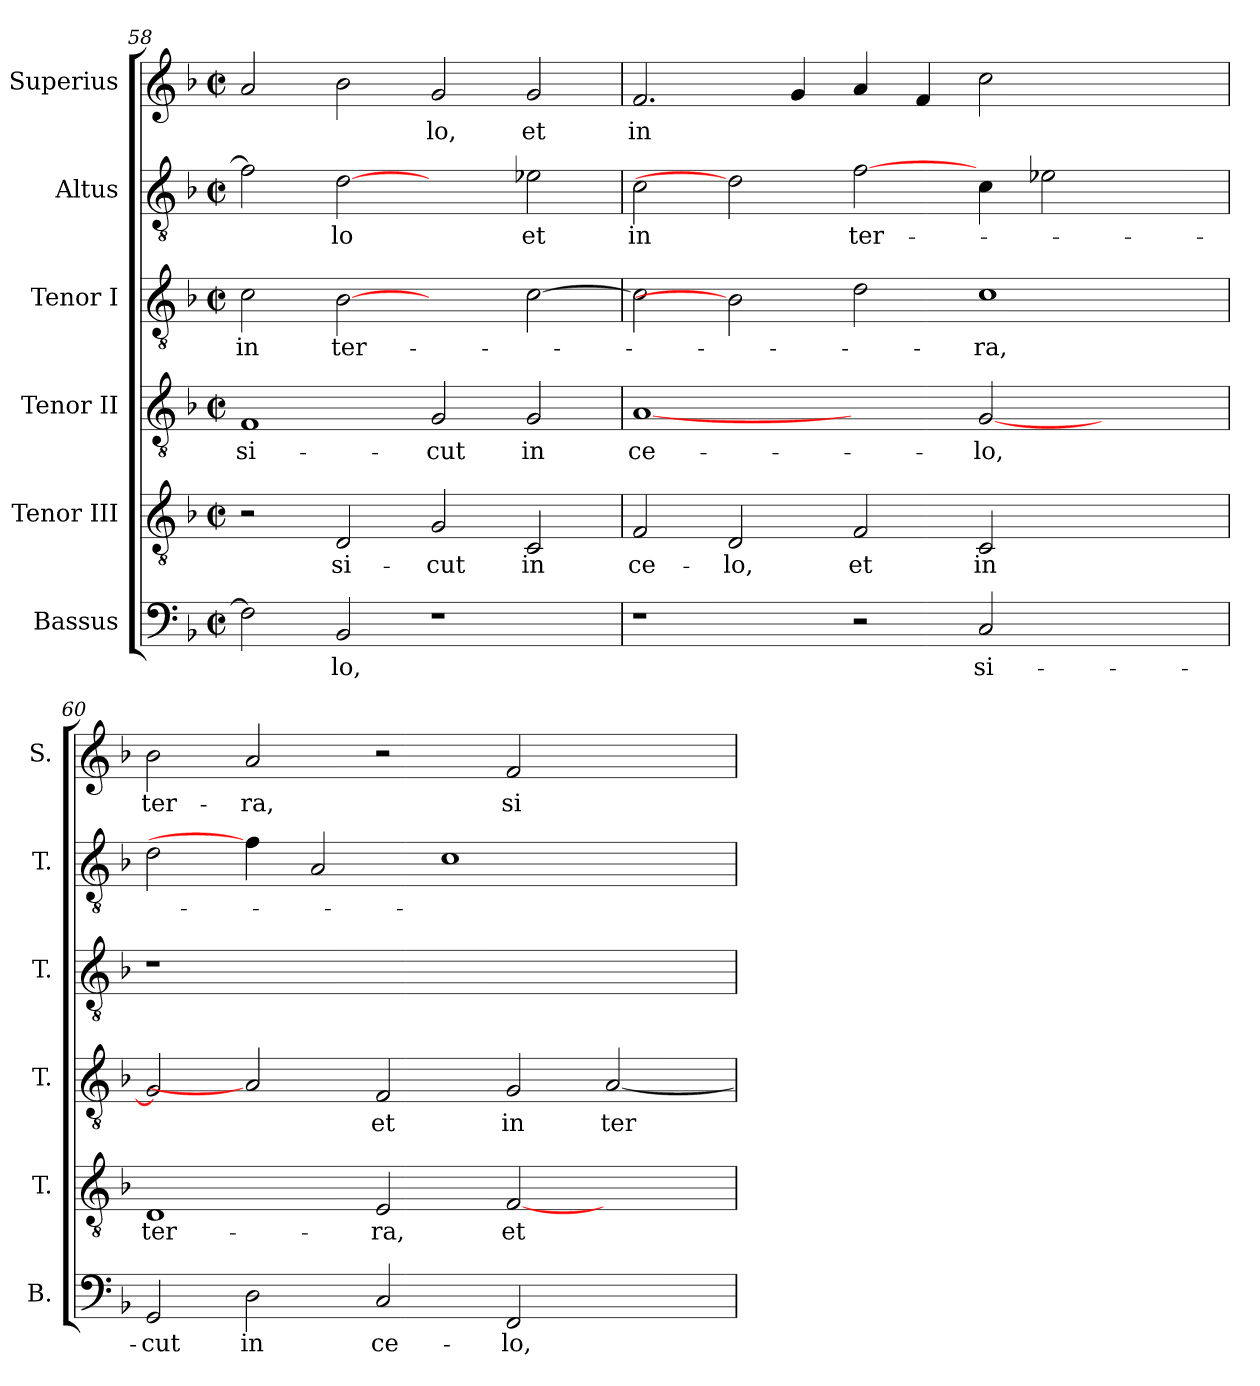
**kern	**text	**kern	**text	**kern	**text	**kern	**text	**kern	**text	**kern	**text
*part6	*part6	*part5	*part5	*part4	*part4	*part3	*part3	*part2	*part2	*part1	*part1
*staff6	*staff6	*staff5	*staff5	*staff4	*staff4	*staff3	*staff3	*staff2	*staff2	*staff1	*staff1
*I"Bassus	*	*I"Tenor III	*	*I"Tenor II	*	*I"Tenor I	*	*I"Altus	*	*I"Superius	*
*I'B.	*	*I'T.	*	*I'T.	*	*I'T.	*	*I'T.	*	*I'S.	*
*clefF4	*	*clefGv2	*	*clefGv2	*	*clefGv2	*	*clefGv2	*	*clefG2	*
*	*	*ITrd7c12	*	*ITrd7c12	*	*ITrd7c12	*	*ITrd7c12	*	*	*
*k[b-]	*	*k[b-]	*	*k[b-]	*	*k[b-]	*	*k[b-]	*	*k[b-]	*
*F:	*	*F:	*	*F:	*	*F:	*	*F:	*	*F:	*
*M2/2	*	*M2/2	*	*M2/2	*	*M2/2	*	*M2/2	*	*M2/2	*
*met(c|)	*	*met(c|)	*	*met(c|)	*	*met(c|)	*	*met(c|)	*	*met(c|)	*
=58	=58	=58	=58	=58	=58	=58	=58	=58	=58	=58	=58
!	!	!	!	!	!LO:LY:b:color=#000000	!	!	!	!	!	!
!	!	!	!	!	!	!	!LO:LY:b:color=#000000	!	!	!	!
2Fi\]	.	2r	.	1FFi	si-	2Ci\	in	2Fi\]	.	2ai/	.
!	!LO:LY:b:color=#000000	!	!	!	!	!	!	!	!	!	!
!	!	!	!LO:LY:b:color=#000000	!	!	!	!	!	!	!	!
!	!	!	!	!	!	!	!LO:LY:b:color=#000000	!	!	!	!
!	!	!	!	!	!	!	!	!	!LO:LY:b:color=#000000	!	!
2BB-i/	-lo,	2DDi/	si-	.	.	[2BB-i	ter-	[2Di	-lo	2b-i\	.
!	!	!	!LO:LY:b:color=#000000	!	!	!	!	!	!	!	!
!	!	!	!	!	!LO:LY:b:color=#000000	!	!	!	!	!	!
!	!	!	!	!	!	!	!	!	!	!	!LO:LY:b:color=#000000
1r	.	2GGi/	-cut	2GGi/	-cut	2ryy	.	2ryy	.	2gi/	-lo,
!	!	!	!LO:LY:b:color=#000000	!	!	!	!	!	!	!	!
!	!	!	!	!	!LO:LY:b:color=#000000	!	!	!	!	!	!
!	!	!	!	!	!	!	!	!	!LO:LY:b:color=#000000	!	!
!	!	!	!	!	!	!	!	!	!	!	!LO:LY:b:color=#000000
.	.	2CCi/	in	2GGi/	in	[>2Ci\	.	2E-Xi\	et	2gi/	et
=59	=59	=59	=59	=59	=59	=59	=59	=59	=59	=59	=59
!	!	!	!LO:LY:b:color=#000000	!	!	!	!	!	!	!	!
!	!	!	!	!	!LO:LY:b:color=#000000	!	!	!	!	!	!
!	!	!	!	!	!	!	!	!	!LO:LY:b:color=#000000	!	!
!	!	!	!	!	!	!	!	!	!	!	!LO:LY:b:color=#000000
1r	.	2FFi/	ce-	[1AAi	ce-	2Ci\]	.	2Ci\	in	2.fi/	in
!	!	!	!LO:LY:b:color=#000000	!	!	!	!	!	!	!	!
.	.	2DDi/	-lo,	.	.	2BB-i]	.	2Di]	.	.	.
.	.	.	.	.	.	.	.	.	.	4gi/	.
!	!	!	!LO:LY:b:color=#000000	!	!	!	!	!	!	!	!
!	!	!	!	!	!	!	!	!	!LO:LY:b:color=#000000	!	!
2r	.	2FFi/	et	2ryy	.	2Di\	.	[2Fi\	ter-	4ai/	.
.	.	.	.	.	.	.	.	.	.	4fi/	.
!	!LO:LY:b:color=#000000	!	!	!	!	!	!	!	!	!	!
!	!	!	!LO:LY:b:color=#000000	!	!	!	!	!	!	!	!
!	!	!	!	!	!LO:LY:b:color=#000000	!	!	!	!	!	!
!	!	!	!	!	!	!	!LO:LY:b:color=#000000	!	!	!	!
2Ci/	si-	2CCi/	in	[<2GGi/	-lo,	1Ci	-ra,	4Ci\	.	2cci\	.
.	.	.	.	.	.	.	.	2E-Xi\	.	.	.
2ryy	.	2ryy	.	2ryy	.	.	.	.	.	2ryy	.
.	.	.	.	.	.	.	.	4ryy	.	.	.
!!LO:LB:g=z
=60	=60	=60	=60	=60	=60	=60	=60	=60	=60	=60	=60
!	!LO:LY:b:color=#000000	!	!	!	!	!	!	!	!	!	!
!	!	!	!LO:LY:b:color=#000000	!	!	!LO:N:vis=1	!	!	!	!	!
!	!	!	!	!	!	!	!	!	!	!	!LO:LY:b:color=#000000
2GGi/	-cut	1DDi	ter-	2GGi/]	.	1r	.	2Di\	.	2b-i\	ter-
!	!LO:LY:b:color=#000000	!	!	!	!	!	!	!	!	!	!
!	!	!	!	!	!	!	!	!	!	!	!LO:LY:b:color=#000000
2Di\	in	.	.	2AAi]	.	.	.	4Fi\]	.	2ai/	-ra,
.	.	.	.	.	.	.	.	2AAi/	.	.	.
!	!LO:LY:b:color=#000000	!	!	!	!	!	!	!	!	!	!
!	!	!	!LO:LY:b:color=#000000	!	!	!	!	!	!	!	!
!	!	!	!	!	!LO:LY:b:color=#000000	!	!	!	!	!	!
2Ci/	ce-	2EEi/	-ra,	2FFi/	et	1.ryy	.	.	.	2r	.
.	.	.	.	.	.	.	.	1Ci	.	.	.
!	!LO:LY:b:color=#000000	!	!	!	!	!	!	!	!	!	!
!	!	!	!LO:LY:b:color=#000000	!	!	!	!	!	!	!	!
!	!	!	!	!	!LO:LY:b:color=#000000	!	!	!	!	!	!
!	!	!	!	!	!	!	!	!	!	!	!LO:LY:b:color=#000000
2FFi/	-lo,	[<2FFi/	et	2GGi/	in	.	.	.	.	2fi/	si-
!	!	!	!	!	!LO:LY:b:color=#000000	!	!	!	!	!	!
2ryy	.	2ryy	.	[<2AAi/	ter-	.	.	.	.	2ryy	.
.	.	.	.	.	.	.	.	4ryy	.	.	.
=	=	=	=	=	=	=	=	=	=	=	=
*-	*-	*-	*-	*-	*-	*-	*-	*-	*-	*-	*-
